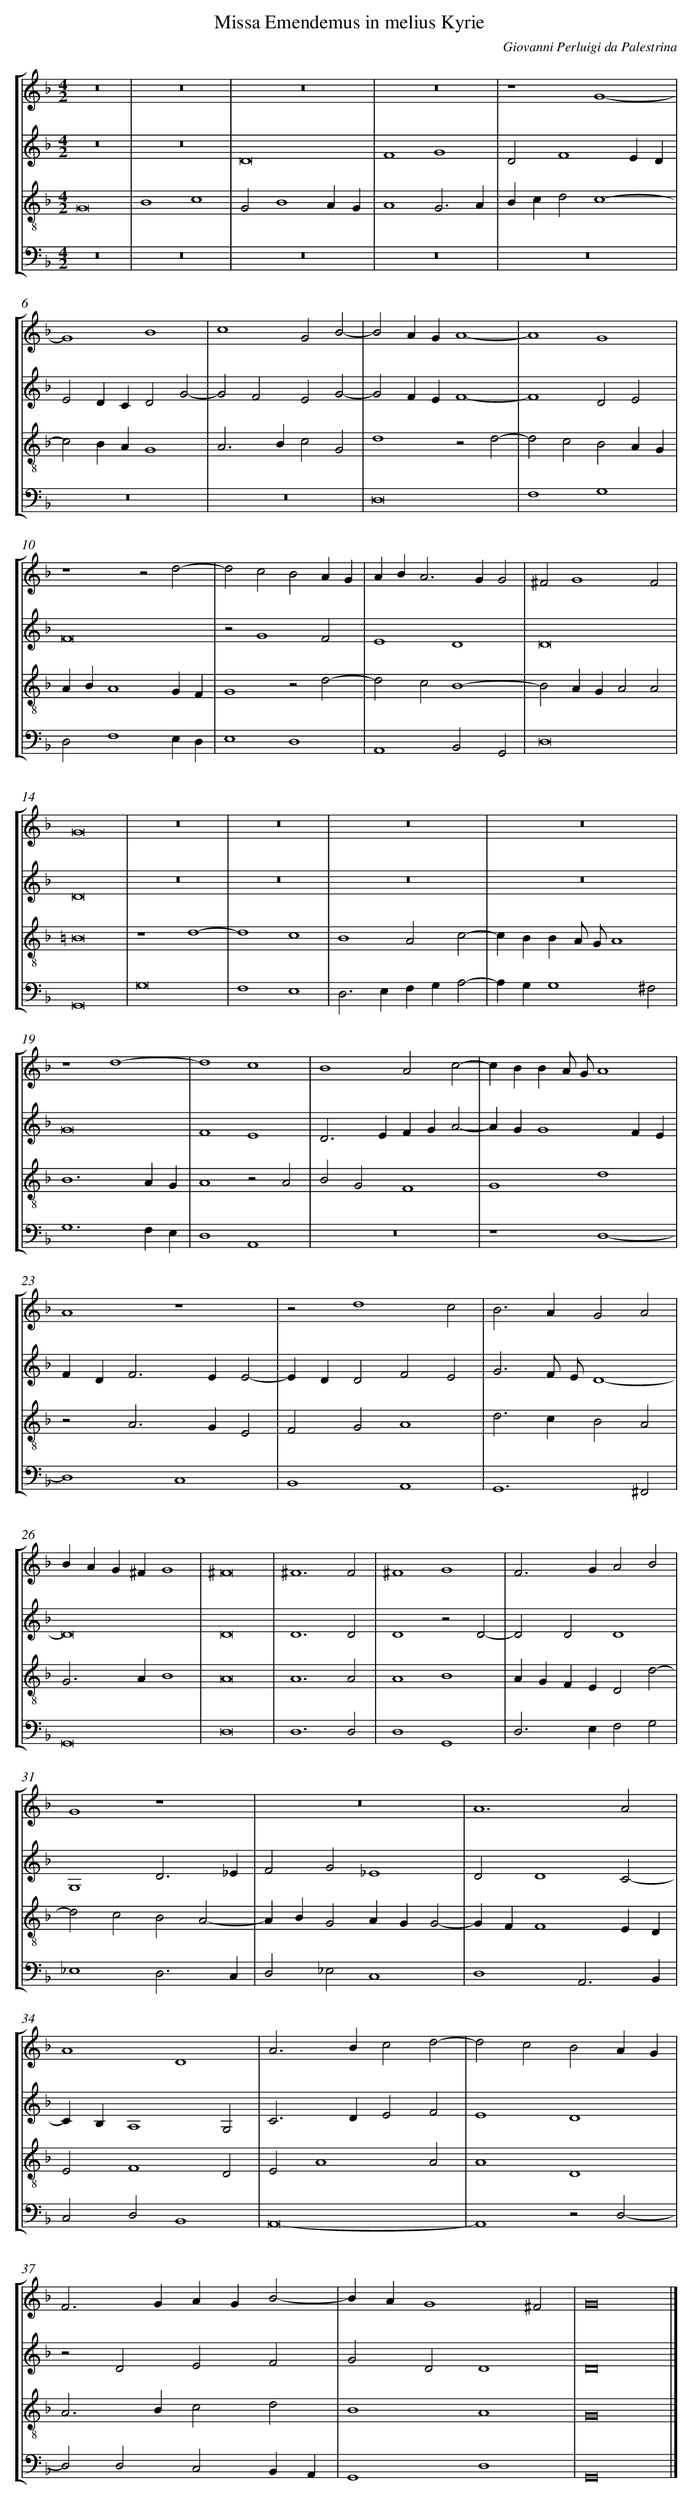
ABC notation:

X:1
T: Missa Emendemus in melius Kyrie
C: Giovanni Perluigi da Palestrina
L: 1/4
M: 4/2
%%staves [1 2 3 4]
V: 1 clef=treble
V: 2 clef=treble
V: 3 clef=treble-8
V: 4 clef=bass
K: F
[V:1] z8 |
[V:2] z8 |
[V:3] G8 |
[V:4] z8 |
[V:1] z8 |
[V:2] z8 |
[V:3] B4c4 |
[V:4] z8 |
[V:1] z8 |
[V:2] D8 |
[V:3] G2B4AG |
[V:4] z8 |
[V:1] z8 |
[V:2] F4G4 |
[V:3] A4G3A |
[V:4] z8 |
[V:1] z4G4- |
[V:2] D2F4ED |
[V:3] Bcd2c4- |
[V:4] z8 |
[V:1] G4B4 |
[V:2] E2DCD2G2- |
[V:3] c2BAG4 |
[V:4] z8 |
[V:1] c4G2B2- |
[V:2] G2F2E2G2- |
[V:3] A2>B2c2G2 |
[V:4] z8 |
[V:1] B2AGA4- |
[V:2] G2FEF4- |
[V:3] d4z2d2- |
[V:4] D,8 |
[V:1] A4G4 |
[V:2] F4D2E2 |
[V:3] d2c2B2AG |
[V:4] F,4G,4 |
[V:1] z4z2d2- |
[V:2] F8 |
[V:3] ABA4GF |
[V:4] D,2F,4E,D, |
[V:1] d2c2B2AG |
[V:2] z2G4F2 |
[V:3] G4z2d2- |
[V:4] E,4D,4 |
[V:1] AB2<A2GG2 |
[V:2] E4D4 |
[V:3] d2c2B4- |
[V:4] A,,4B,,2G,,2 |
[V:1] ^F2G4F2 |
[V:2] D8 |
[V:3] B2AGA2A2 |
[V:4] D,8 |
[V:1] G8 |
[V:2] D8 |
[V:3] =B8 |
[V:4] G,,8 |
[V:1] z8 |
[V:2] z8 |
[V:3] z4d4- |
[V:4] G,8 |
[V:1] z8 |
[V:2] z8 |
[V:3] d4c4 |
[V:4] F,4E,4 |
[V:1] z8 |
[V:2] z8 |
[V:3] B4A2c2- |
[V:4] D,2>E,2F,G,A,2- |
[V:1] z8 |
[V:2] z8 |
[V:3] cBBA/ G/A4 |
[V:4] A,G,G,4^F,2 |
[V:1] z4d4- |
[V:2] G8 |
[V:3] B6AG |
[V:4] G,6F,E, |
[V:1] d4c4 |
[V:2] F4E4 |
[V:3] A4z2A2 |
[V:4] D,4A,,4 |
[V:1] B4A2c2- |
[V:2] D2>E2FGA2- |
[V:3] B2G2F4 |
[V:4] z8 |
[V:1] cBBA/ G/A4 |
[V:2] AGG4FE |
[V:3] G4d4 |
[V:4] z4D,4- |
[V:1] A4z4 |
[V:2] FD2<F2EE2- |
[V:3] z2A2>G2E2 |
[V:4] D,4C,4 |
[V:1] z2d4c2 |
[V:2] EDD2F2E2 |
[V:3] F2G2A4 |
[V:4] B,,4A,,4 |
[V:1] B2>A2G2A2 |
[V:2] G3F/ E/D4- |
[V:3] d2>c2B2A2 |
[V:4] G,,6^F,,2 |
[V:1] BAG^FG4 |
[V:2] D8 |
[V:3] G2>A2B4 |
[V:4] G,,8 |
[V:1] ^F8 |
[V:2] D8 |
[V:3] A8 |
[V:4] D,8 |
[V:1] ^F6F2 |
[V:2] D6D2 |
[V:3] A6A2 |
[V:4] D,6D,2 |
[V:1] ^F4G4 |
[V:2] D4z2D2- |
[V:3] A4B4 |
[V:4] D,4G,,4 |
[V:1] F2>G2A2B2 |
[V:2] D2D2D4 |
[V:3] AGFED2d2- |
[V:4] D,2>E,2F,2G,2 |
[V:1] G4z4 |
[V:2] G,4D3_E |
[V:3] d2c2B2A2- |
[V:4] _E,4D,3C, |
[V:1] z8 |
[V:2] F2G2_E4 |
[V:3] ABG2AGG2- |
[V:4] D,2_E,2C,4 |
[V:1] A6A2 |
[V:2] D2D4C2- |
[V:3] GFF4ED |
[V:4] D,4A,,3B,, |
[V:1] A4D4 |
[V:2] CB,A,4G,2 |
[V:3] E2F4D2 |
[V:4] C,2D,2B,,4 |
[V:1] A2>B2c2d2- |
[V:2] C2>D2E2F2 |
[V:3] E2A4A2 |
[V:4] A,,8- |
[V:1] d2c2B2AG |
[V:2] E4D4 |
[V:3] A4D4 |
[V:4] A,,4z2D,2- |
[V:1] F2>G2AGB2- |
[V:2] z2D2E2F2 |
[V:3] A2>B2c2d2 |
[V:4] D,2D,2C,2B,,A,, |
[V:1] BAG4^F2 |
[V:2] G2D2D4 |
[V:3] B4A4 |
[V:4] G,,4D,4 |
[V:1] G8 |]
[V:2] D8 |]
[V:3] G8 |]
[V:4] G,,8 |]
